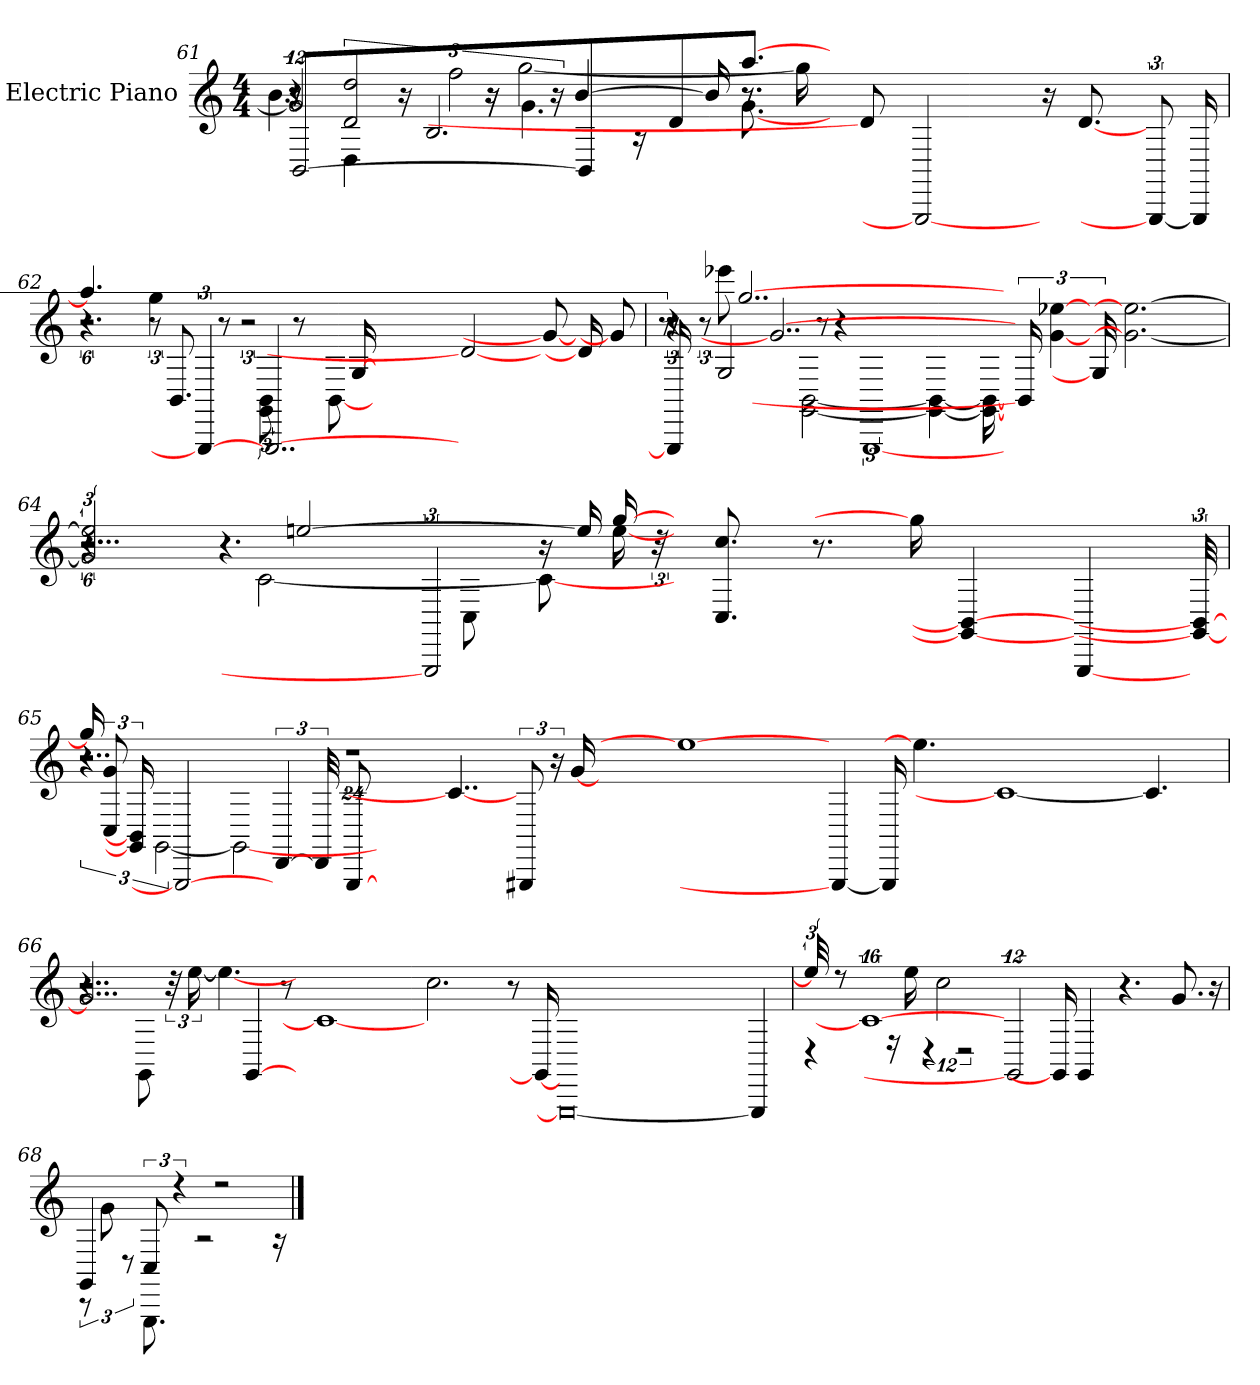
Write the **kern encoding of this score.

**kern
*part1
*staff1
*I"Electric Piano
*I'E.Pno
*clefG2
*M4/4
=61
*^
*	*^
*	*	*^
*	*	*	*^
*	*	*	*	*^
24%7g]	4.b	[2BB	8r	8r	4r
.	.	.	4D	3d 3dd	.
.	.	.	.	.	16r
2.B	.	.	.	.	.
.	.	.	.	.	2ff
.	16r	.	16r	.	.
.	4.g	.	[2gg	.	.
.	.	.	.	24r	.
.	.	8BB]	.	[4b	.
.	.	16r	.	.	.
.	.	8d	.	.	.
.	.	.	.	16b]	.
.	[8.g	[8.aaJ	.	8.r	8.r
.	.	.	16gg]	.	.
.	1ryy	1ryy	1ryy	1ryy	1ryy
8d]	.	.	.	.	.
2GGG_	.	.	.	.	.
16r	.	.	.	.	.
[8.d	.	.	.	.	.
12GGG_	.	.	.	.	.
16GGG]	16ryy	16ryy	16ryy	16ryy	16ryy
*	*	*v	*v	*v	*v
=62	=62	=62
4.aa]	4.r	12%5r
8r	6gg	.
.	.	8.BB
6GGG_	.	.
.	8r	.
.	.	3r
[2..GGG	12GG 12BB	.
.	8r	.
.	[8BB	.
.	.	[16G
.	48%65ryy	48%65ryy
2d_	.	.
8g_	.	.
16d]	.	.
8g]	.	.
=63	=63	=63
*	*^	*^
*	*	*	*	*
16GGG]	12r	8r	8.r	12%5r
12r	.	.	.	.
.	8eee-X	.	.	.
.	.	[2..gg	.	.
2..g_	.	.	.	.
.	.	.	[2GG [2BB	.
.	8r	.	.	.
.	[3%2GGG	.	.	.
.	.	.	.	6G
.	.	.	.	12%5r
.	.	.	4GG_ 4BB_	.
.	.	.	16GG_ 16BB_	.
.	1ryy	1ryy	1ryy	1ryy
24BB]	.	.	.	.
[6ee-X [6g	.	.	.	.
48G]	.	.	.	.
2.ee-_ 2.g_	.	.	.	.
=64	=64	=64	=64	=64
3ee-] 3g]	4.r	12%5r	2.r	2...r
4.r	.	.	.	.
.	[2c	.	.	.
.	.	[2ee	.	.
3GGG]	.	.	.	.
.	.	.	8C	.
.	8c_	.	16r	.
.	.	16ee]	.	.
.	.	.	[16ee	[16gg
.	.	48r	.	.
.	1ryy	1ryy	1ryy	1ryy
8.C 8.cc	.	.	.	.
8.r	.	.	.	.
16gg]	.	.	.	.
4GG_ 4BB_	.	.	.	.
[4GGG	.	.	.	.
48GG_ 48BB_	.	.	.	.
*	*	*v	*v	*v
=65	=65	=65
16gg]	6r	2..r
12g 12C	.	.
24GG] 24BB]	.	.
.	[3GG	.
2GGG_	.	.
.	2GG_	.
[6DD	.	.
48DD]	.	.
24%13r	.	[8GGG
.	1ryy	1ryy
4..c_	.	.
12GGG#X	.	.
24r	.	.
[16g	.	.
.	1ryy	1ryy
48%25ryy	.	.
1ee_	.	.
.	1ryy	1ryy
4GGG_	.	.
16GGG]	.	.
4.ee]	.	.
.	1ryy	1ryy
1c_	.	.
.	2ryy	2ryy
4.c]	.	.
.	8ryy	8ryy
=66	=66	=66
2...g]	4..r	2.r
.	8GG	.
.	48r	.
.	[24ee	.
.	4.ee_	.
.	.	[4GG
8r	.	.
.	1ryy	1ryy
1c_	.	.
.	1ryy	1ryy
2.cc	.	.
8r	.	.
16GG_	.	.
0GGG_	1ryy	1ryy
.	1ryy	1ryy
4GGG]	4ryy	4ryy
*	*v	*v
=67	=67
48ee]	4r
8r	.
16%9c_	.
.	16r
.	16ee
.	24%11r
24%7GG]	.
.	12cc
.	12r
16GG]	2...ryy
4GG	.
4.r	.
8.g	.
16r	.
=68	=68
4GG	12r
.	12g
.	12r
12C	8.GGG
6r	.
.	2r
2r	.
.	16r
*v	*v
==
*-
